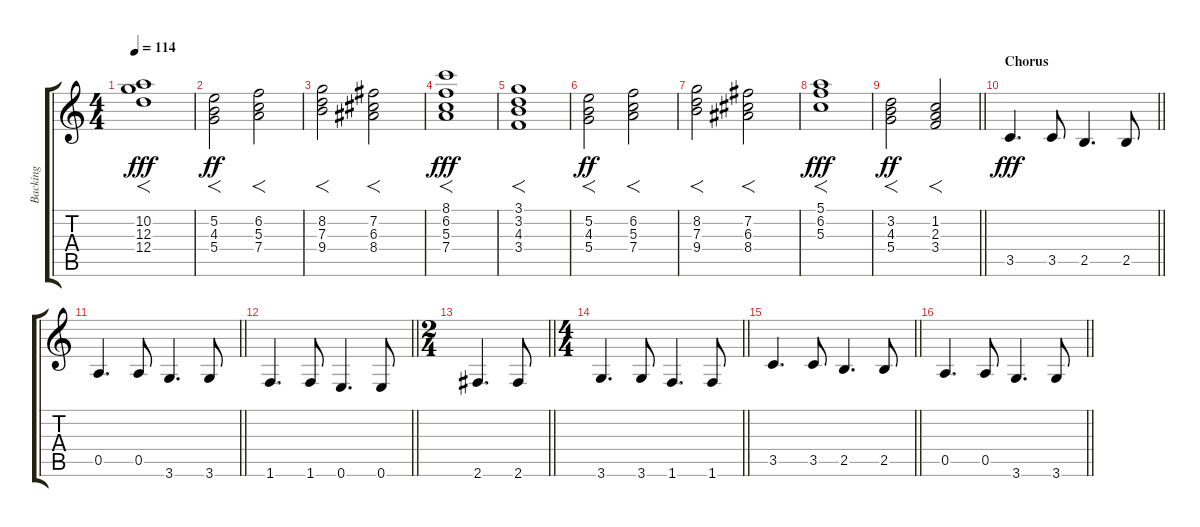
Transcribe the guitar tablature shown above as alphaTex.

\track ("Backing" "Backing") {instrument electricguitarclean}
\staff {score tabs}
\tuning (E4 B3 G3 D3 A2 E2) {hide}
\ts (4 4)
\tempo 114
\clef g2
\ks c
(10.2 12.3 12.4).1{f dy fff} |
(5.2 4.3 5.4).2{f dy ff} (6.2 5.3 7.4).2{f} |
(8.2 7.3 9.4).2{f} (7.2 6.3 8.4).2{f} |
(8.1 6.2 5.3 7.4).1{f dy fff} |
(3.1 3.2 4.3 3.4).1{f} |
(5.2 4.3 5.4).2{f dy ff} (6.2 5.3 7.4).2{f} |
(8.2 7.3 9.4).2{f} (7.2 6.3 8.4).2{f} |
(5.1 6.2 5.3).1{f dy fff} |
\barLineRight lightlight
(3.2 4.3 5.4).2{f dy ff} (1.2 2.3 3.4).2{f} |
\section ("" "Chorus")
\barLineRight lightlight
3.5.4{d dy fff} 3.5.8 2.5.4{d} 2.5.8 |
\barLineRight lightlight
0.5.4{d} 0.5.8 3.6.4{d} 3.6.8 |
\barLineRight lightlight
1.6.4{d} 1.6.8 0.6.4{d} 0.6.8 |
\ts (2 4)
\barLineRight lightlight
2.6.4{d} 2.6.8 |
\ts (4 4)
\barLineRight lightlight
3.6.4{d} 3.6.8 1.6.4{d} 1.6.8 |
\barLineRight lightlight
3.5.4{d} 3.5.8 2.5.4{d} 2.5.8 |
\barLineRight lightlight
0.5.4{d} 0.5.8 3.6.4{d} 3.6.8
